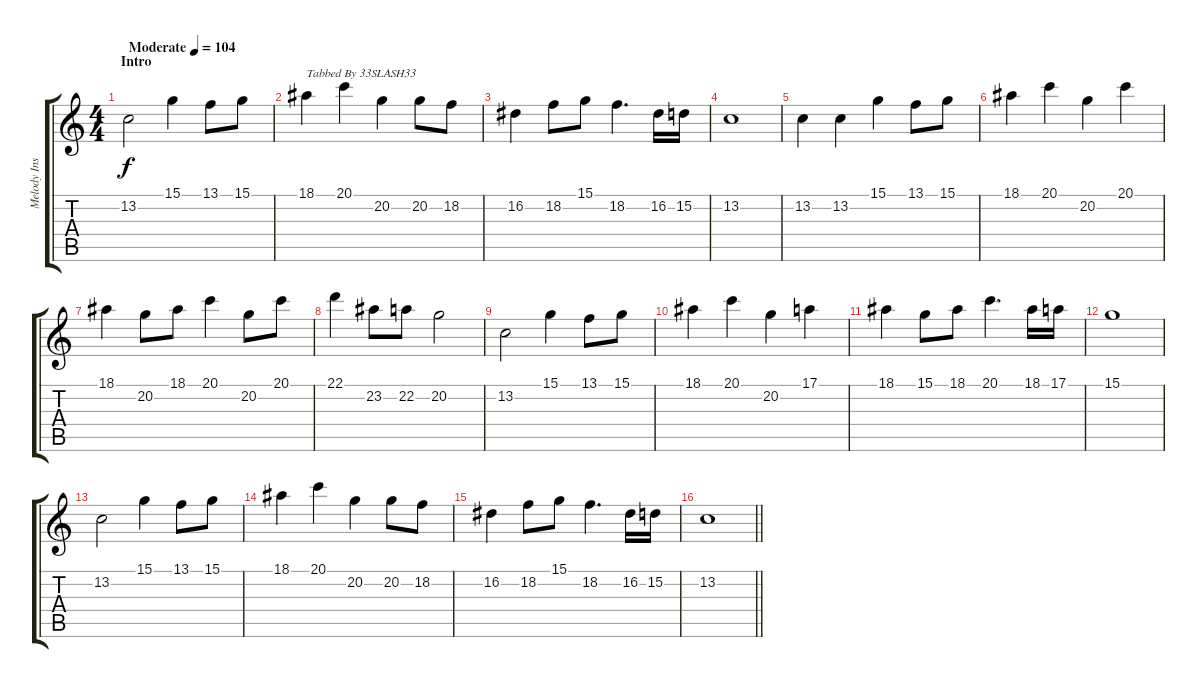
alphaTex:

\track ("Melody Instrument" "Melody Ins") {instrument flute}
\staff {score tabs}
\tuning (E4 B3 G3 D3 A2 E2) {hide}
\ts (4 4)
\section ("" "Intro")
\tempo (104 "Moderate")
\clef g2
\ks c
13.2.2{dy f instrument flute} 15.1.4 13.1.8 15.1.8 |
18.1.4{txt "Tabbed By 33SLASH33"} 20.1.4 20.2.4 20.2.8 18.2.8 |
16.2.4 18.2.8 15.1.8 18.2.4{d} 16.2.16 15.2.16 |
13.2.1 |
13.2.4 13.2.4 15.1.4 13.1.8 15.1.8 |
18.1.4 20.1.4 20.2.4 20.1.4 |
18.1.4 20.2.8 18.1.8 20.1.4 20.2.8 20.1.8 |
22.1.4 23.2.8 22.2.8 20.2.2 |
13.2.2 15.1.4 13.1.8 15.1.8 |
18.1.4 20.1.4 20.2.4 17.1.4 |
18.1.4 15.1.8 18.1.8 20.1.4{d} 18.1.16 17.1.16 |
15.1.1 |
13.2.2 15.1.4 13.1.8 15.1.8 |
18.1.4 20.1.4 20.2.4 20.2.8 18.2.8 |
16.2.4 18.2.8 15.1.8 18.2.4{d} 16.2.16 15.2.16 |
\barLineRight lightlight
13.2.1
